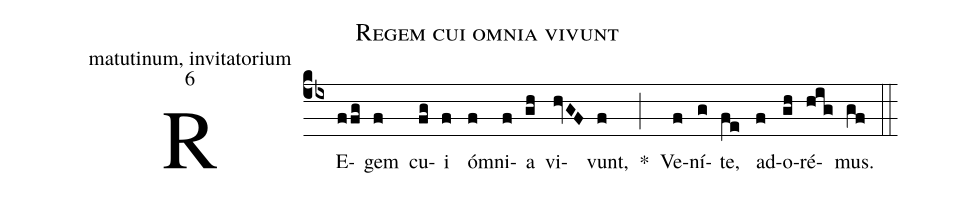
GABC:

name: Regem cui omnia vivunt;
office-part: matutinum, invitatorium;
mode: 6;
%%
(cb4)
RE(ffg)gem(f) cu(fg)i(f) óm(f)ni(f)a(gh) vi(hvGF)vunt,(f) *(;)
Ve(f)ní(g)te,(fe) ad(f)o(gh)ré(hig)mus.(gf) (::)
